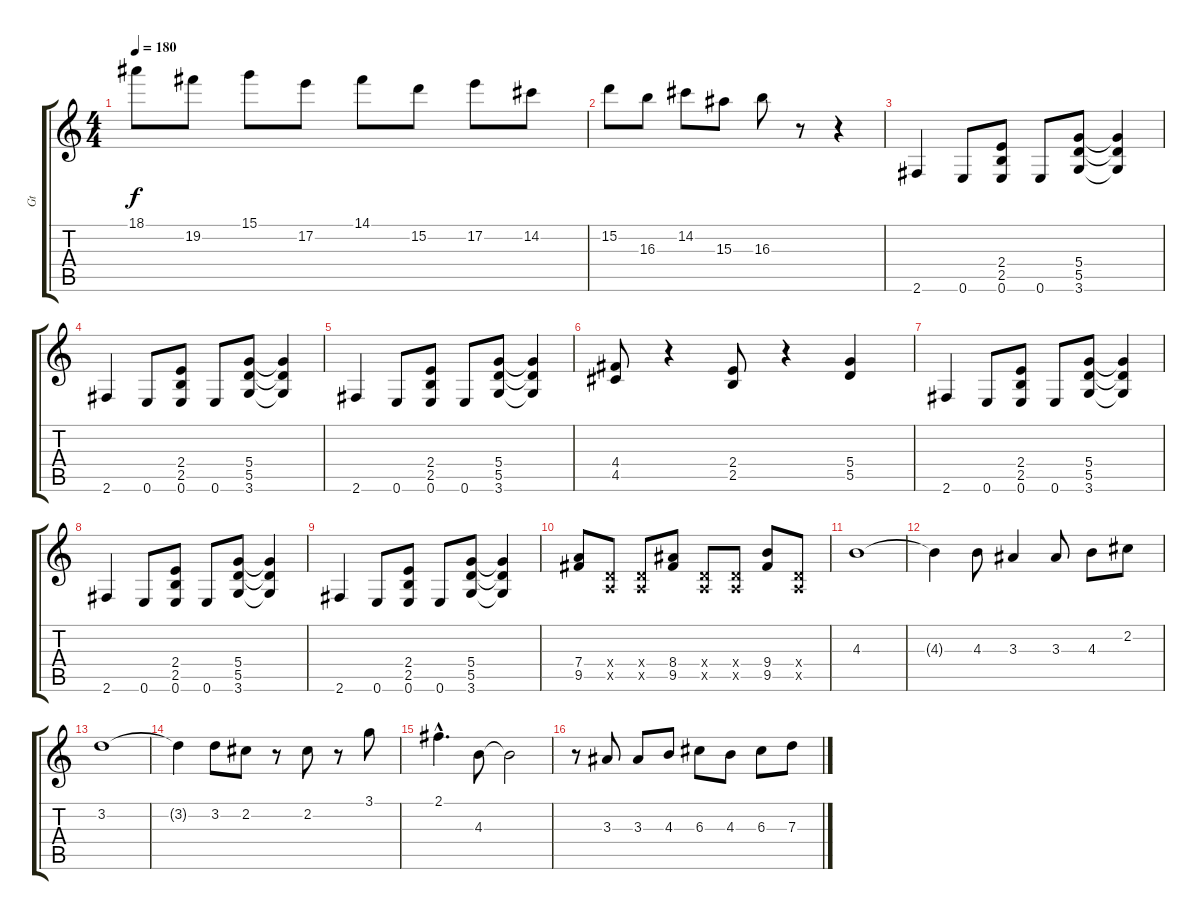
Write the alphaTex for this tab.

\track ("Gt" "Gt") {instrument distortionguitar}
\staff {score tabs}
\tuning (E4 B3 G3 D3 A2 E2) {hide}
\ts (4 4)
\tempo 180
\clef g2
\ks c
18.1.8{dy f} 19.2.8 15.1.8 17.2.8 14.1.8 15.2.8 17.2.8 14.2.8 |
15.2.8 16.3.8 14.2.8 15.3.8 16.3.8 r.8 r.4 |
2.6.4 0.6.8 (2.4 2.5 0.6).8 0.6.8 (5.4 5.5 3.6).8 (5.4{t} 5.5{t} 3.6{t}).4 |
2.6.4 0.6.8 (2.4 2.5 0.6).8 0.6.8 (5.4 5.5 3.6).8 (5.4{t} 5.5{t} 3.6{t}).4 |
2.6.4 0.6.8 (2.4 2.5 0.6).8 0.6.8 (5.4 5.5 3.6).8 (5.4{t} 5.5{t} 3.6{t}).4 |
(4.4 4.5).8 r.4 (2.4 2.5).8 r.4 (5.4 5.5).4 |
2.6.4 0.6.8 (2.4 2.5 0.6).8 0.6.8 (5.4 5.5 3.6).8 (5.4{t} 5.5{t} 3.6{t}).4 |
2.6.4 0.6.8 (2.4 2.5 0.6).8 0.6.8 (5.4 5.5 3.6).8 (5.4{t} 5.5{t} 3.6{t}).4 |
2.6.4 0.6.8 (2.4 2.5 0.6).8 0.6.8 (5.4 5.5 3.6).8 (5.4{t} 5.5{t} 3.6{t}).4 |
(7.4 9.5).8 (0.4{x} 0.5{x}).8 (0.4{x} 0.5{x}).8 (8.4 9.5).8 (0.4{x} 0.5{x}).8 (0.4{x} 0.5{x}).8 (9.4 9.5).8 (0.4{x} 0.5{x}).8 |
4.3.1 |
4.3{t}.4 4.3.8 3.3.4 3.3.8 4.3.8 2.2.8 |
3.2.1 |
3.2{t}.4 3.2.8 2.2.8 r.8 2.2.8 r.8 3.1.8 |
2.1{hac}.4{d} 4.3.8 4.3{t}.2 |
r.8 3.3.8 3.3.8 4.3.8 6.3.8 4.3.8 6.3.8 7.3.8
